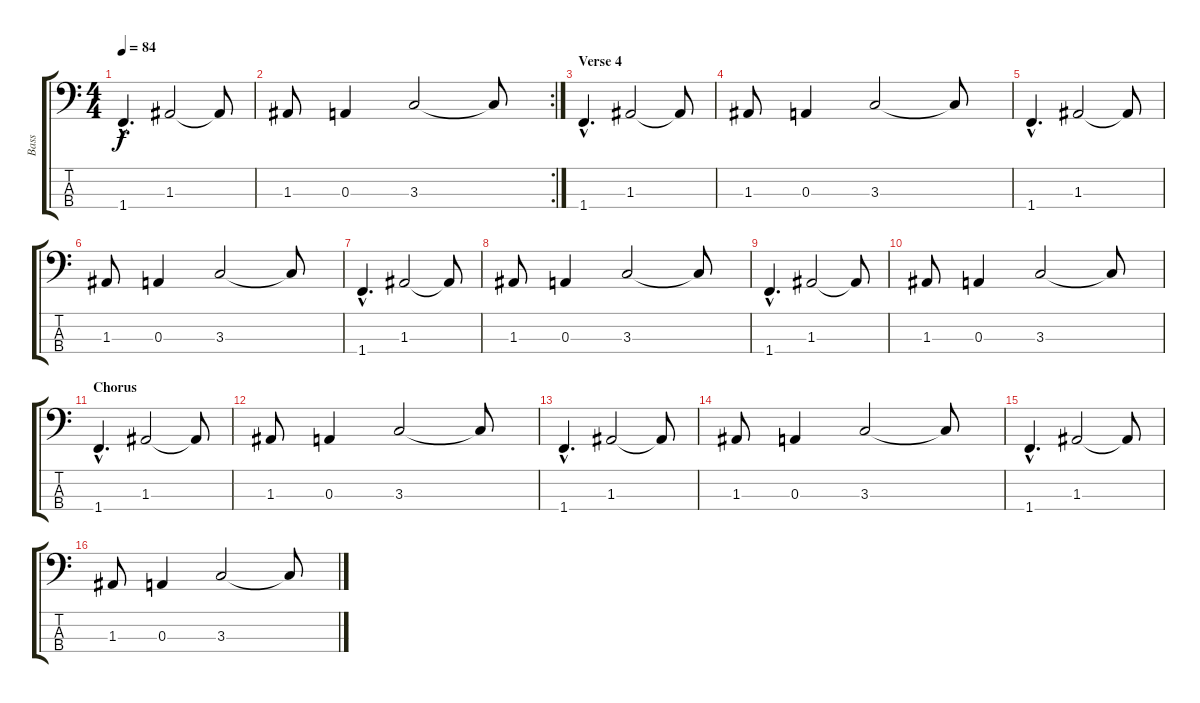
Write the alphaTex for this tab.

\track ("Bass" "Bass") {instrument electricbassfinger}
\staff {score tabs}
\tuning (G2 D2 A1 E1) {hide}
\ts (4 4)
\tempo 84
\clef f4
\ks c
1.4{hac}.4{d dy f} 1.3.2 1.3{t}.8 |
\rc 2
1.3.8 0.3.4 3.3.2 3.3{t}.8 |
\section ("" "Verse 4")
1.4{hac}.4{d} 1.3.2 1.3{t}.8 |
1.3.8 0.3.4 3.3.2 3.3{t}.8 |
1.4{hac}.4{d} 1.3.2 1.3{t}.8 |
1.3.8 0.3.4 3.3.2 3.3{t}.8 |
1.4{hac}.4{d} 1.3.2 1.3{t}.8 |
1.3.8 0.3.4 3.3.2 3.3{t}.8 |
1.4{hac}.4{d} 1.3.2 1.3{t}.8 |
1.3.8 0.3.4 3.3.2 3.3{t}.8 |
\section ("" "Chorus")
1.4{hac}.4{d} 1.3.2 1.3{t}.8 |
1.3.8 0.3.4 3.3.2 3.3{t}.8 |
1.4{hac}.4{d} 1.3.2 1.3{t}.8 |
1.3.8 0.3.4 3.3.2 3.3{t}.8 |
1.4{hac}.4{d} 1.3.2 1.3{t}.8 |
1.3.8 0.3.4 3.3.2 3.3{t}.8
